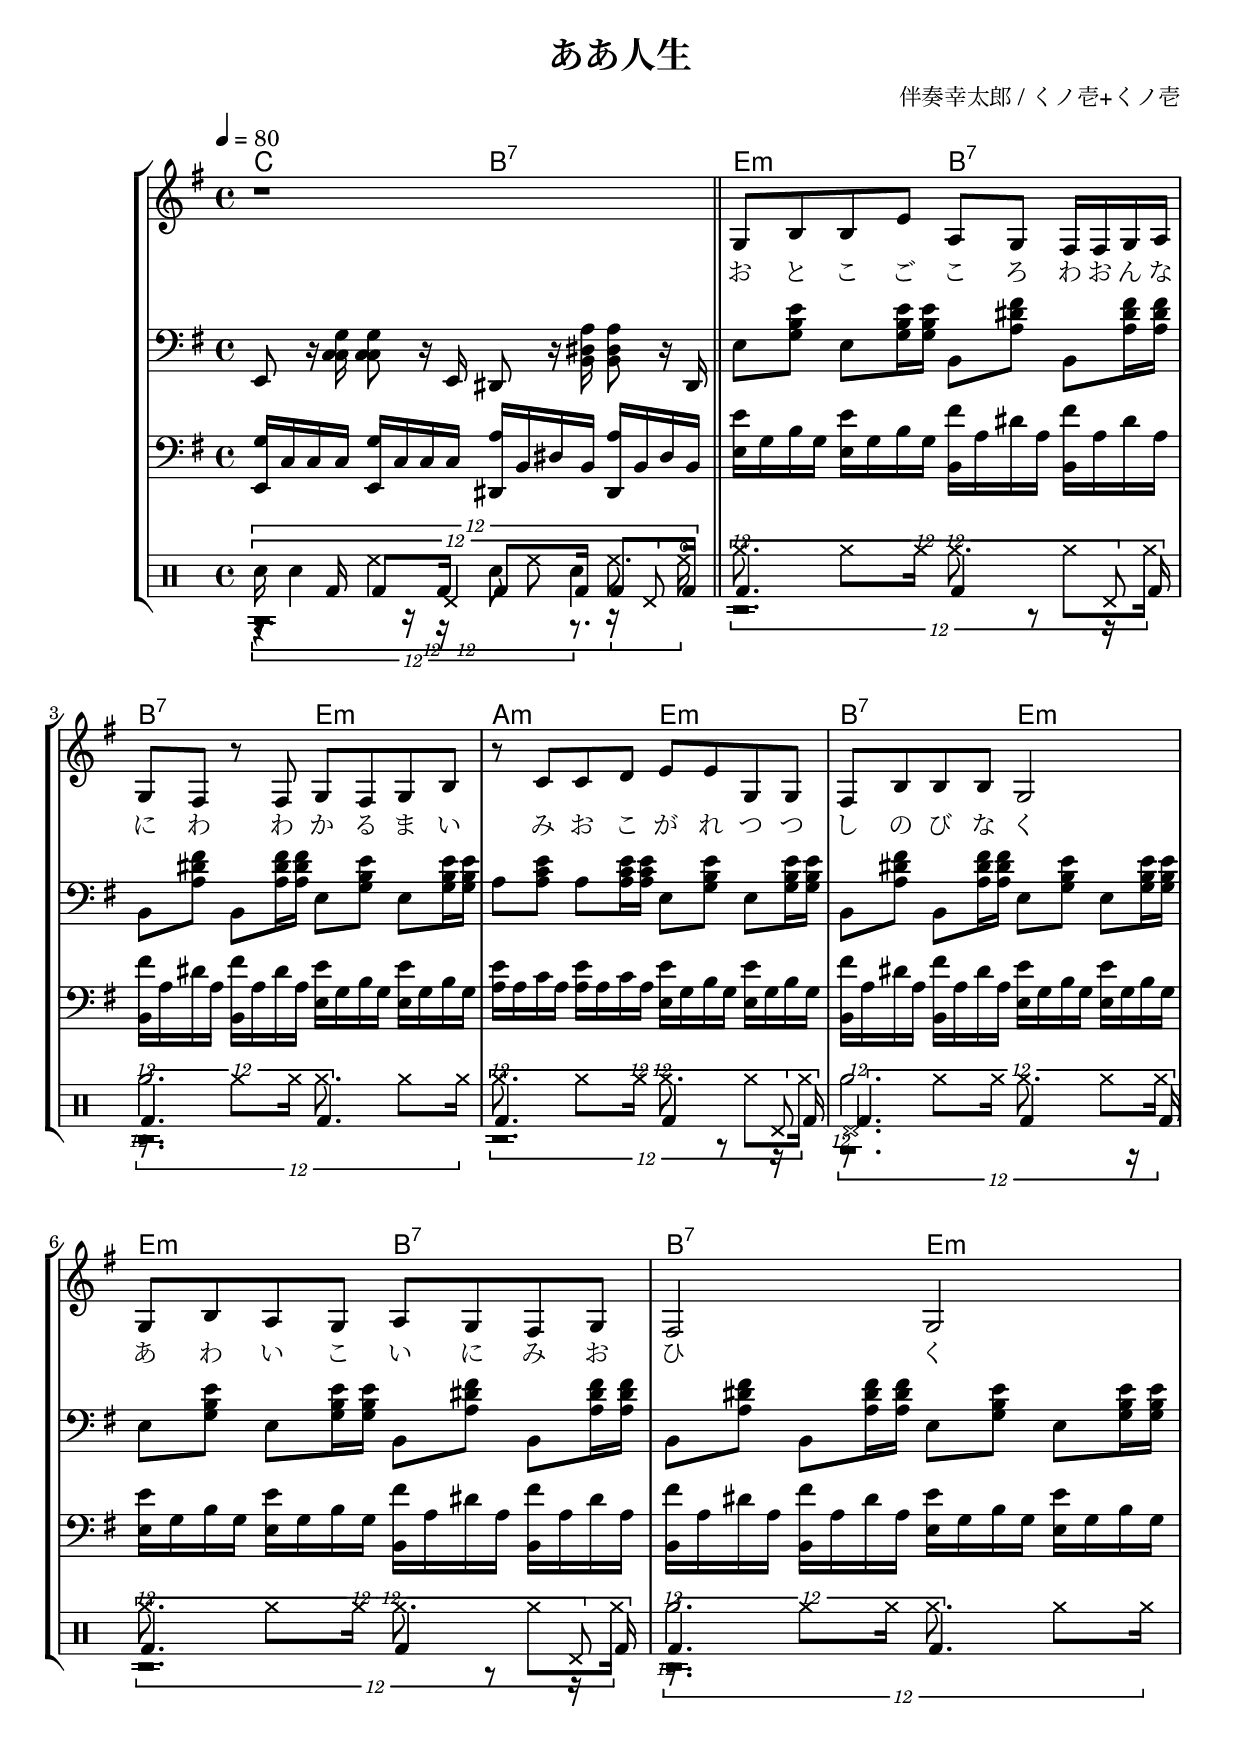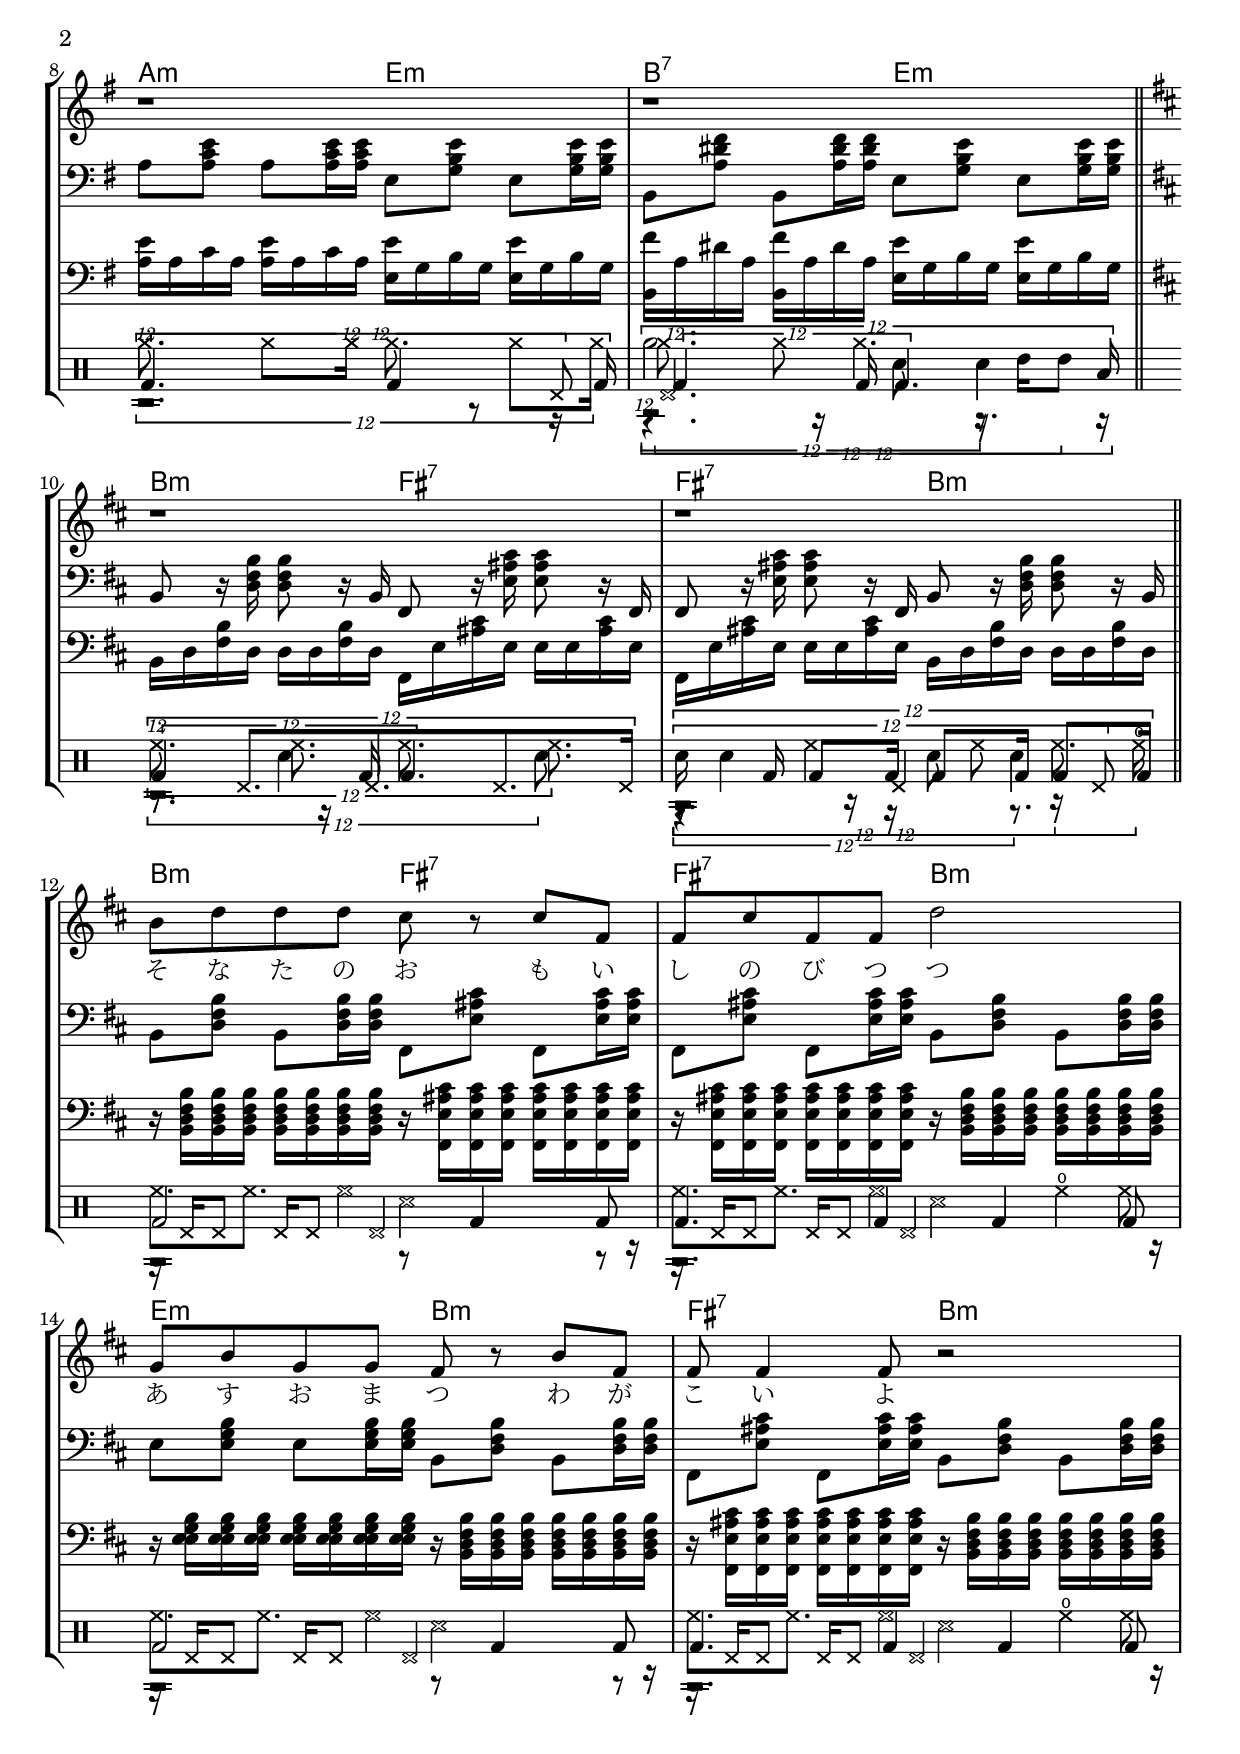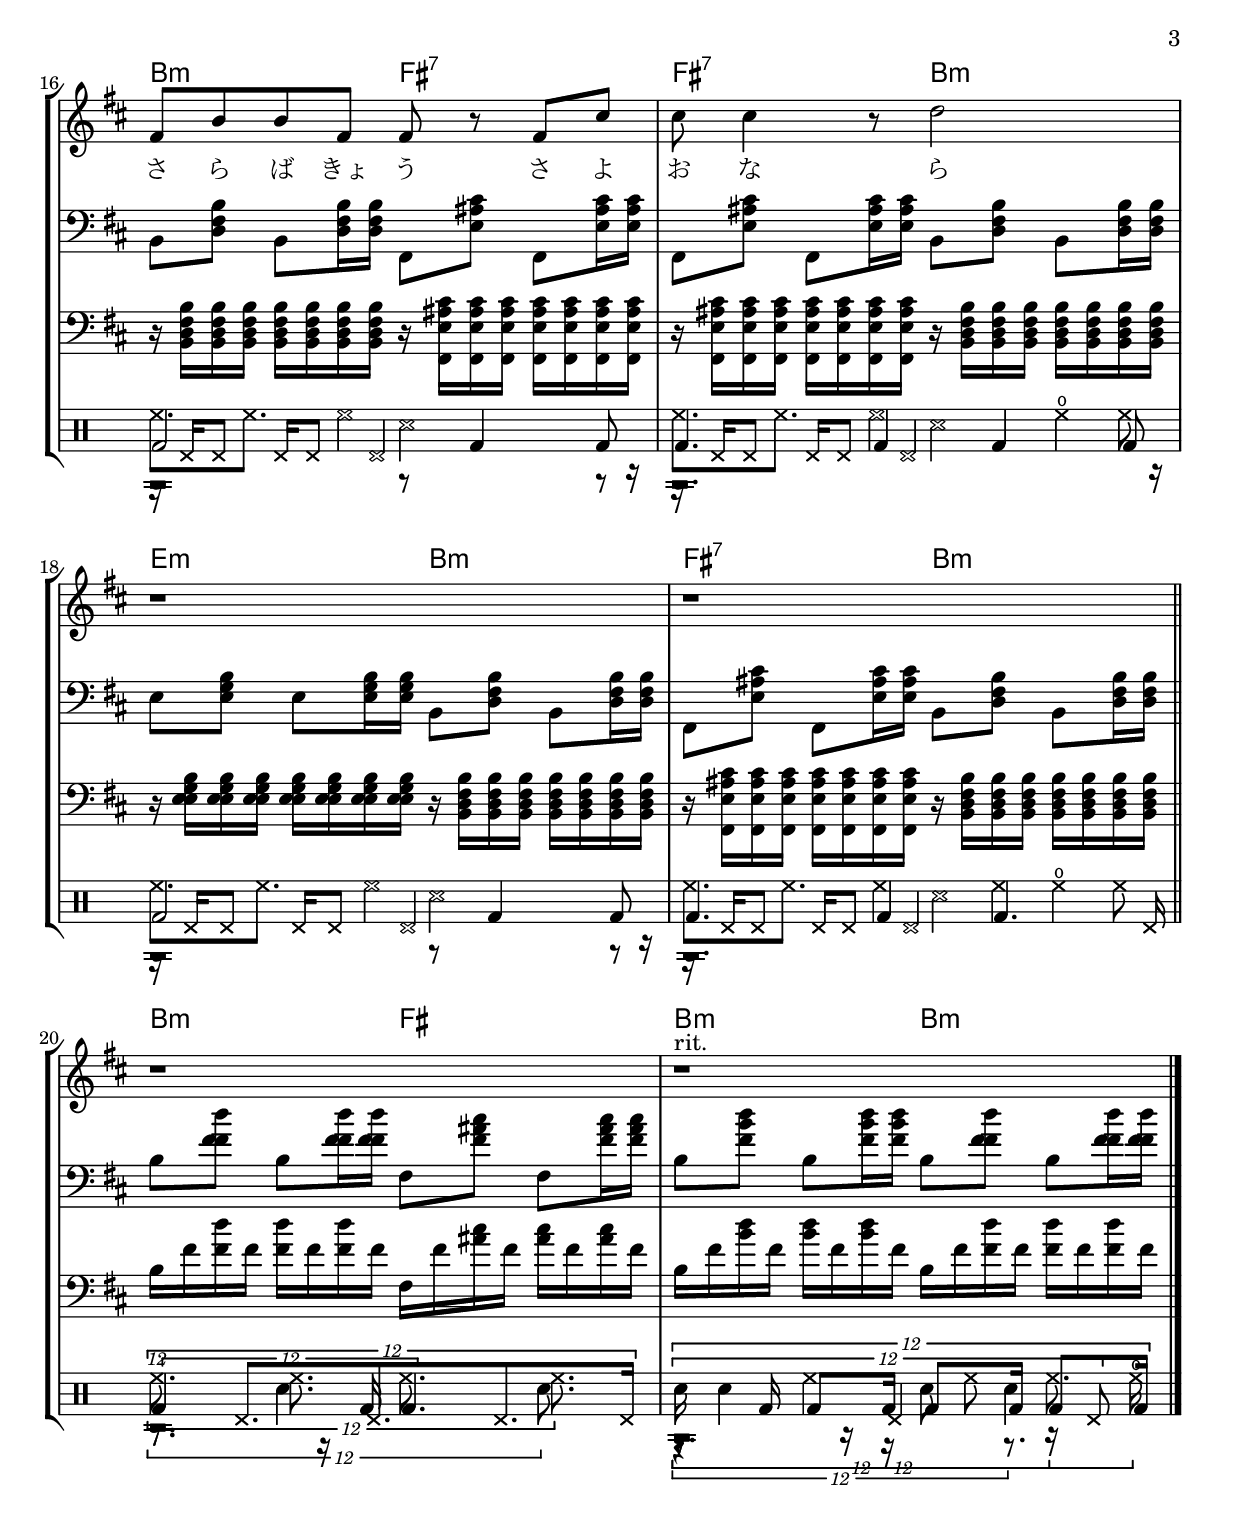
\version "2.12.1"

\header {
	title = \markup {ああ人生}
	composer = \markup \center-column {"伴奏幸太郎 / くノ壱+くノ壱"}
}

harmony = \chordmode {
	c2 b:7 

	e:m b:7 b:7 e:m a:m e:m b:7 e:m e:m b:7 b:7 e:m a:m e:m b:7 e:m 

	b:m fis:7 fis:7 b:m 

	b:m fis:7 fis:7 b:m e:m b:m fis:7 b:m b:m fis:7 fis:7 b:m e:m b:m fis:7 b:m 

	b:m fis b:m b:m 
}

melody = {
	\key g \major
	\tempo 4 = 80
	r1   
	\set Staff.midiInstrument = #"mmi0.42"
	 g8  b8  b8  e'8  a8  g8  fis16  fis16  g16  a16 
	g8  fis8  r8  fis8  g8  fis8  g8  b8 
	r8  c'8  c'8  d'8  e'8  e'8  g8  g8 
	fis8  b8  b8  b8  g2 
	g8  b8  a8  g8  a8  g8  fis8  g8 
	fis2  g2
	r1 r1 	\key d \major
	r1 | r1   
	\set Staff.midiInstrument = #"mmi0.42"
	 b'8  d''8  d''8  d''8  cis''8  r8  cis''8  fis'8 
	fis'8  cis''8  fis'8  fis'8  d''2 
	g'8  b'8  g'8  g'8  fis'8  r8  b'8  fis'8 
	fis'8  fis'4  fis'8  r2 
	fis'8  b'8  b'8  fis'8  fis'8  r8  fis'8  cis''8 
	cis''8  cis''4  r8  d''2
	r1 r1 	r1 | r1^"rit." \bar "|."
}

words = \lyricmode {
	
	お  と  こ  ご  こ  ろ  わ  お  ん  な  に  わ  わ  か  る  ま  い  み  お  こ  が  れ  つ  つ  し  の  び  な  く  あ  わ  い  こ  い  に  み  お  ひ  く  
	
	そ  な  た  の  お  も  い  し  の  び  つ  つ  あ  す  お  ま  つ  わ  が  こ  い  よ  さ  ら  ば  きょ  う  さ  よ  お  な  ら  
	
}

tempochange = {
	\tempo 4 = 80
	r1 \bar "||"
	\tempo 4 = 80
	r1 | r1 | r1 | r1 | r1 | r1 | r1 | r1 \bar "||"
	\tempo 4 = 80
	r1 | r1 \bar "||"
	\tempo 4 = 80
	r1 | r1 | r1 | r1 | r1 | r1 | r1 | r1 \bar "||"
	\tempo 4 = 80
	r1 | \tempo 4 = 60 r2 \tempo 4 = 53 r2 \bar "|."
}

mainacc = {
	\clef bass
	\set Staff.midiInstrument = #"Acoustic grand"
	\key g \major
	\tempo 4 = 80
	e,8 r16 <c c g>16 <c c g>8 r16 e,16
	dis,8 r16 <b, dis a>16 <b, dis a>8 r16 dis,16
	\bar "||"

	\set Staff.midiInstrument = #"Acoustic grand"
	e8 <g b e'> e <g b e'>16 <g b e'>
	b,8 <a dis' fis'> b, <a dis' fis'>16 <a dis' fis'>
	b,8 <a dis' fis'> b, <a dis' fis'>16 <a dis' fis'>
	e8 <g b e'> e <g b e'>16 <g b e'>
	a8 <a c' e'> a <a c' e'>16 <a c' e'>
	e8 <g b e'> e <g b e'>16 <g b e'>
	b,8 <a dis' fis'> b, <a dis' fis'>16 <a dis' fis'>
	e8 <g b e'> e <g b e'>16 <g b e'>
	e8 <g b e'> e <g b e'>16 <g b e'>
	b,8 <a dis' fis'> b, <a dis' fis'>16 <a dis' fis'>
	b,8 <a dis' fis'> b, <a dis' fis'>16 <a dis' fis'>
	e8 <g b e'> e <g b e'>16 <g b e'>
	a8 <a c' e'> a <a c' e'>16 <a c' e'>
	e8 <g b e'> e <g b e'>16 <g b e'>
	b,8 <a dis' fis'> b, <a dis' fis'>16 <a dis' fis'>
	e8 <g b e'> e <g b e'>16 <g b e'>
	\bar "||"

	\set Staff.midiInstrument = #"Acoustic grand"
	\key d \major
	b,8 r16 <d fis b>16 <d fis b>8 r16 b,16
	fis,8 r16 <e ais cis'>16 <e ais cis'>8 r16 fis,16
	fis,8 r16 <e ais cis'>16 <e ais cis'>8 r16 fis,16
	b,8 r16 <d fis b>16 <d fis b>8 r16 b,16
	\bar "||"

	\set Staff.midiInstrument = #"Electric Piano2"
	b,8 <d fis b> b, <d fis b>16 <d fis b>
	fis,8 <e ais cis'> fis, <e ais cis'>16 <e ais cis'>
	fis,8 <e ais cis'> fis, <e ais cis'>16 <e ais cis'>
	b,8 <d fis b> b, <d fis b>16 <d fis b>
	e8 <e g b> e <e g b>16 <e g b>
	b,8 <d fis b> b, <d fis b>16 <d fis b>
	fis,8 <e ais cis'> fis, <e ais cis'>16 <e ais cis'>
	b,8 <d fis b> b, <d fis b>16 <d fis b>
	b,8 <d fis b> b, <d fis b>16 <d fis b>
	fis,8 <e ais cis'> fis, <e ais cis'>16 <e ais cis'>
	fis,8 <e ais cis'> fis, <e ais cis'>16 <e ais cis'>
	b,8 <d fis b> b, <d fis b>16 <d fis b>
	e8 <e g b> e <e g b>16 <e g b>
	b,8 <d fis b> b, <d fis b>16 <d fis b>
	fis,8 <e ais cis'> fis, <e ais cis'>16 <e ais cis'>
	b,8 <d fis b> b, <d fis b>16 <d fis b>
	\bar "||"

	\set Staff.midiInstrument = #"Acoustic grand"
	b8 <fis' fis' d''> b <fis' fis' d''>16 <fis' fis' d''>
	fis8 <fis' ais' cis''> fis <fis' ais' cis''>16 <fis' ais' cis''>
	b8 <fis' b' d''> b <fis' b' d''>16 <fis' b' d''>
	b8 <fis' fis' d''> b <fis' fis' d''>16 <fis' fis' d''>
	\bar "|."
}

subacc = {
	\clef bass
	\set Staff.midiInstrument = #"Pad 6 (metallic)"
	\key g \major
	\tempo 4 = 80
	<e, g>16 c c c <e, g> c c c
	<dis, a>16 b, dis b, <dis, a> b, dis b,
	\bar "||"

	\set Staff.midiInstrument = #"Synthbrass 1"
	<e e'>16 g b g <e e'> g b g
	<b, fis'>16 a dis' a <b, fis'> a dis' a
	<b, fis'>16 a dis' a <b, fis'> a dis' a
	<e e'>16 g b g <e e'> g b g
	<a e'>16 a c' a <a e'> a c' a
	<e e'>16 g b g <e e'> g b g
	<b, fis'>16 a dis' a <b, fis'> a dis' a
	<e e'>16 g b g <e e'> g b g
	<e e'>16 g b g <e e'> g b g
	<b, fis'>16 a dis' a <b, fis'> a dis' a
	<b, fis'>16 a dis' a <b, fis'> a dis' a
	<e e'>16 g b g <e e'> g b g
	<a e'>16 a c' a <a e'> a c' a
	<e e'>16 g b g <e e'> g b g
	<b, fis'>16 a dis' a <b, fis'> a dis' a
	<e e'>16 g b g <e e'> g b g
	\bar "||"

	\set Staff.midiInstrument = #"Soprano Sax"
	\key d \major
	b,16 d <fis b> d d d <fis b> d
	fis,16 e <ais cis'> e e e <ais cis'> e
	fis,16 e <ais cis'> e e e <ais cis'> e
	b,16 d <fis b> d d d <fis b> d
	\bar "||"

	\set Staff.midiInstrument = #"Synthbrass 2"
	r16 <b, d fis b>16 <b, d fis b>16 <b, d fis b>16 <b, d fis b>16 <b, d fis b>16 <b, d fis b>16 <b, d fis b>16
	r16 <fis, e ais cis'>16 <fis, e ais cis'>16 <fis, e ais cis'>16 <fis, e ais cis'>16 <fis, e ais cis'>16 <fis, e ais cis'>16 <fis, e ais cis'>16
	r16 <fis, e ais cis'>16 <fis, e ais cis'>16 <fis, e ais cis'>16 <fis, e ais cis'>16 <fis, e ais cis'>16 <fis, e ais cis'>16 <fis, e ais cis'>16
	r16 <b, d fis b>16 <b, d fis b>16 <b, d fis b>16 <b, d fis b>16 <b, d fis b>16 <b, d fis b>16 <b, d fis b>16
	r16 <e e g b>16 <e e g b>16 <e e g b>16 <e e g b>16 <e e g b>16 <e e g b>16 <e e g b>16
	r16 <b, d fis b>16 <b, d fis b>16 <b, d fis b>16 <b, d fis b>16 <b, d fis b>16 <b, d fis b>16 <b, d fis b>16
	r16 <fis, e ais cis'>16 <fis, e ais cis'>16 <fis, e ais cis'>16 <fis, e ais cis'>16 <fis, e ais cis'>16 <fis, e ais cis'>16 <fis, e ais cis'>16
	r16 <b, d fis b>16 <b, d fis b>16 <b, d fis b>16 <b, d fis b>16 <b, d fis b>16 <b, d fis b>16 <b, d fis b>16
	r16 <b, d fis b>16 <b, d fis b>16 <b, d fis b>16 <b, d fis b>16 <b, d fis b>16 <b, d fis b>16 <b, d fis b>16
	r16 <fis, e ais cis'>16 <fis, e ais cis'>16 <fis, e ais cis'>16 <fis, e ais cis'>16 <fis, e ais cis'>16 <fis, e ais cis'>16 <fis, e ais cis'>16
	r16 <fis, e ais cis'>16 <fis, e ais cis'>16 <fis, e ais cis'>16 <fis, e ais cis'>16 <fis, e ais cis'>16 <fis, e ais cis'>16 <fis, e ais cis'>16
	r16 <b, d fis b>16 <b, d fis b>16 <b, d fis b>16 <b, d fis b>16 <b, d fis b>16 <b, d fis b>16 <b, d fis b>16
	r16 <e e g b>16 <e e g b>16 <e e g b>16 <e e g b>16 <e e g b>16 <e e g b>16 <e e g b>16
	r16 <b, d fis b>16 <b, d fis b>16 <b, d fis b>16 <b, d fis b>16 <b, d fis b>16 <b, d fis b>16 <b, d fis b>16
	r16 <fis, e ais cis'>16 <fis, e ais cis'>16 <fis, e ais cis'>16 <fis, e ais cis'>16 <fis, e ais cis'>16 <fis, e ais cis'>16 <fis, e ais cis'>16
	r16 <b, d fis b>16 <b, d fis b>16 <b, d fis b>16 <b, d fis b>16 <b, d fis b>16 <b, d fis b>16 <b, d fis b>16
	\bar "||"

	\set Staff.midiInstrument = #"Pad 6 (metallic)"
	b16 fis' <fis' d''> fis' <fis' d''> fis' <fis' d''> fis'
	fis16 fis' <ais' cis''> fis' <ais' cis''> fis' <ais' cis''> fis'
	b16 fis' <b' d''> fis' <b' d''> fis' <b' d''> fis'
	b16 fis' <fis' d''> fis' <fis' d''> fis' <fis' d''> fis'
	\bar "|."
}

percA = {
	\drummode {
	\times 16/12{ r8. hh4 hh8 hh8. } \bar "||"
	\times 16/12{ cymr8. cymr8 cymr16 cymr8. cymr8 cymr16 } |\times 16/12{ r8. cymr8 cymr16 cymr8. cymr8 cymr16 } |\times 16/12{ cymr8. cymr8 cymr16 cymr8. cymr8 cymr16 } |\times 16/12{ r8. cymr8 cymr16 cymr8. cymr8 cymr16 } |\times 16/12{ cymr8. cymr8 cymr16 cymr8. cymr8 cymr16 } |\times 16/12{ r8. cymr8 cymr16 cymr8. cymr8 cymr16 } |\times 16/12{ cymr8. cymr8 cymr16 cymr8. cymr8 cymr16 } |\times 16/12{ cymr8. cymr8 cymr4. r16 } \bar "||"
	\times 16/12{ hh8. hh8. hh8. hh8. } |\times 16/12{ r8. hh4 hh8 hh8. } \bar "||"
	r1  |r2. hho4  |r1  |r2. hho4  |r1  |r2. hho4  |r1  |r2. hho4  \bar "||"
	\times 16/12{ hh8. hh8. hh8. hh8. } |\times 16/12{ r8. hh4 hh8 hh8. } \bar "|."
	}
}

percB = {
	\drummode {
	\times 16/12{ sn16 sn4 r16 sn8 sn4 } \bar "||"
	\times 16/12{ r2 r8 hhp8 } |\times 16/12{ r2. } |\times 16/12{ r2 r8 hhp8 } |\times 16/12{ hhp2. } |\times 16/12{ r2 r8 hhp8 } |\times 16/12{ r2. } |\times 16/12{ r2 r8 hhp8 } |\times 16/12{ hhp2. } \bar "||"
	\times 16/12{ r8. sn4. sn8. } |\times 16/12{ sn16 sn4 r16 sn8 sn4 } \bar "||"
	r16 hhp16 hhp8 hhp16 hhp8 hhp2 r16  |r16 hhp16 hhp8 hhp16 hhp8 hhp2 r16  |r16 hhp16 hhp8 hhp16 hhp8 hhp2 r16  |r16 hhp16 hhp8 hhp16 hhp8 hhp2 r16  |r16 hhp16 hhp8 hhp16 hhp8 hhp2 r16  |r16 hhp16 hhp8 hhp16 hhp8 hhp2 r16  |r16 hhp16 hhp8 hhp16 hhp8 hhp2 r16  |r16 hhp16 hhp8 hhp16 hhp8 hhp2 hhp16  \bar "||"
	\times 16/12{ r8. sn4. sn8. } |\times 16/12{ sn16 sn4 r16 sn8 sn4 } \bar "|."
	}
}

percC = {
	\drummode {
	\times 16/12{ r8 bd16 bd8 bd16 bd8 bd16 bd8 bd16 } \bar "||"
	\times 16/12{ bd4. bd4 r16 bd16 } |\times 16/12{ bd4. bd4. } |\times 16/12{ bd4. bd4 r16 bd16 } |\times 16/12{ bd4. bd4 r16 bd16 } |\times 16/12{ bd4. bd4 r16 bd16 } |\times 16/12{ bd4. bd4. } |\times 16/12{ bd4. bd4 r16 bd16 } |\times 16/12{ bd4 r16 bd16 bd4. } \bar "||"
	\times 16/12{ bd4 r16 bd16 bd4. } |\times 16/12{ r8 bd16 bd8 bd16 bd8 bd16 bd8 bd16 } \bar "||"
	hh8. hh8. hh2 r8  |hh8. hh8. hh2 hh8  |hh8. hh8. hh2 r8  |hh8. hh8. hh2 hh8  |hh8. hh8. hh2 r8  |hh8. hh8. hh2 hh8  |hh8. hh8. hh2 r8  |hh8. hh8. hh4 hh4 hh8  \bar "||"
	\times 16/12{ bd4 r16 bd16 bd4. } |\times 16/12{ r8 bd16 bd8 bd16 bd8 bd16 bd8 bd16 } \bar "|."
	}
}

percD = {
	\drummode {
	\times 16/12{ r4 r16 hhp4 r16 hhp8 } \bar "||"
	\times 16/12{ r2. } |\times 16/12{ rb2. } |\times 16/12{ r2. } |\times 16/12{ rb2. } |\times 16/12{ r2. } |\times 16/12{ rb2. } |\times 16/12{ r2. } |\times 16/12{ rb2. } \bar "||"
	\times 16/12{ r8 hhp8. hhp8. hhp8. hhp16 } |\times 16/12{ r4 r16 hhp4 r16 hhp8 } \bar "||"
	r2 ss2  |r2 ss2  |r2 ss2  |r2 ss2  |r2 ss2  |r2 ss2  |r2 ss2  |r2 ss2  \bar "||"
	\times 16/12{ r8 hhp8. hhp8. hhp8. hhp16 } |\times 16/12{ r4 r16 hhp4 r16 hhp8 } \bar "|."
	}
}

percE = {
	\drummode {
	\times 16/12{ r2 r8. hho16 } \bar "||"
	r1 |r1 |r1 |r1 |r1 |r1 |r1 |\times 16/12{ r4. sn8 sn4 } \bar "||"
	\times 16/12{ r2. } |\times 16/12{ r2 r8. hho16 } \bar "||"
	bd2 r8 bd4 bd8  |bd4. bd4 bd4 bd8  |bd2 r8 bd4 bd8  |bd4. bd4 bd4 bd8  |bd2 r8 bd4 bd8  |bd4. bd4 bd4 bd8  |bd2 r8 bd4 bd8  |bd4. bd4 bd4.  \bar "||"
	\times 16/12{ r2. } |\times 16/12{ r2 r8. hho16 } \bar "|."
	}
}

percF = {
	\drummode {
	r1 \bar "||"
	r1 |r1 |r1 |r1 |r1 |r1 |r1 |\times 16/12{ r2 r16 tommh16 tommh8 } \bar "||"
	r1 | r1 \bar "||"
	r1 | r1 | r1 | r1 | r1 | r1 | r1 | r1 \bar "||"
	r1 | r1 \bar "|."
	}
}

percG = {
	\drummode {
	r1 \bar "||"
	r1 |r1 |r1 |r1 |r1 |r1 |r1 |\times 16/12{ r2 r8. toml16 } \bar "||"
	r1 | r1 \bar "||"
	r1 | r1 | r1 | r1 | r1 | r1 | r1 | r1 \bar "||"
	r1 | r1 \bar "|."
	}
}

\score {
	<<
		\new StaffGroup <<
			\new ChordNames {\harmony}
			\new Voice = "melody" {\melody}
			\new Lyrics \lyricsto "melody" \words
			\new Staff = "mainacc" {\mainacc}
			\new Staff = "subacc" {\subacc}
			\new DrumStaff <<
				\new DrumVoice {\percA}
				\new DrumVoice {\percB}
				\new DrumVoice {\percC}
				\new DrumVoice {\percD}
				\new DrumVoice {\percE}
				\new DrumVoice {\percF}
				\new DrumVoice {\percG}
			>>
		>>
	>>
	\layout { }
}
